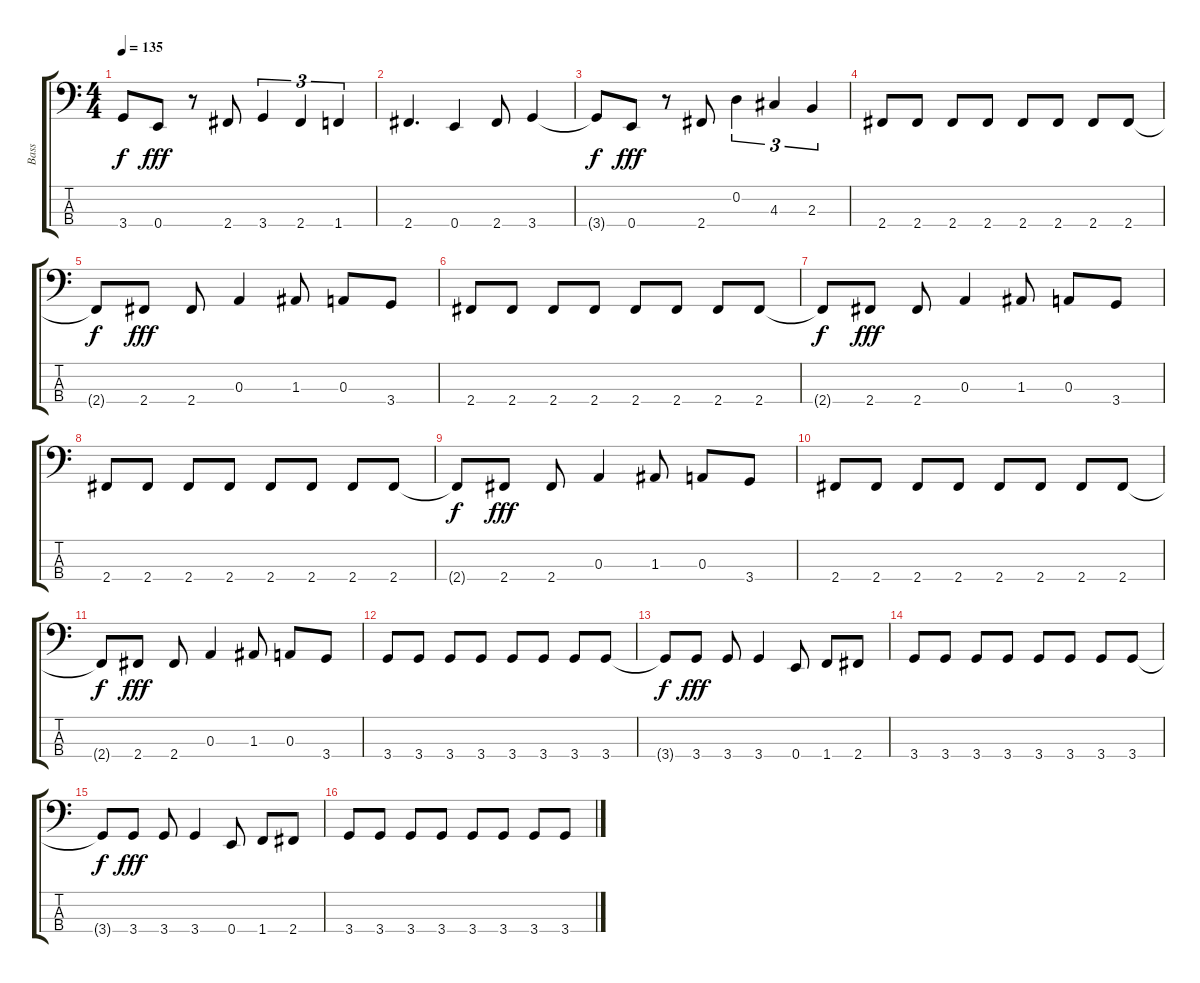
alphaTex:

\track ("Bass                " "Bass      ") {instrument acousticbass}
\staff {score tabs}
\tuning (G2 D2 A1 E1) {hide}
\ts (4 4)
\tempo 135
\clef f4
\ks c
3.4{t}.8{dy f} 0.4.8{dy fff} r.8 2.4.8 3.4.4{tu (3 2)} 2.4.4{tu (3 2)} 1.4.4{tu (3 2)} |
2.4.4{d} 0.4.4 2.4.8 3.4.4 |
3.4{t}.8{dy f} 0.4.8{dy fff} r.8 2.4.8 0.2.4{tu (3 2)} 4.3.4{tu (3 2)} 2.3.4{tu (3 2)} |
2.4.8 2.4.8 2.4.8 2.4.8 2.4.8 2.4.8 2.4.8 2.4.8 |
2.4{t}.8{dy f} 2.4.8{dy fff} 2.4.8 0.3.4 1.3.8 0.3.8 3.4.8 |
2.4.8 2.4.8 2.4.8 2.4.8 2.4.8 2.4.8 2.4.8 2.4.8 |
2.4{t}.8{dy f} 2.4.8{dy fff} 2.4.8 0.3.4 1.3.8 0.3.8 3.4.8 |
2.4.8 2.4.8 2.4.8 2.4.8 2.4.8 2.4.8 2.4.8 2.4.8 |
2.4{t}.8{dy f} 2.4.8{dy fff} 2.4.8 0.3.4 1.3.8 0.3.8 3.4.8 |
2.4.8 2.4.8 2.4.8 2.4.8 2.4.8 2.4.8 2.4.8 2.4.8 |
2.4{t}.8{dy f} 2.4.8{dy fff} 2.4.8 0.3.4 1.3.8 0.3.8 3.4.8 |
3.4.8 3.4.8 3.4.8 3.4.8 3.4.8 3.4.8 3.4.8 3.4.8 |
3.4{t}.8{dy f} 3.4.8{dy fff} 3.4.8 3.4.4 0.4.8 1.4.8 2.4.8 |
3.4.8 3.4.8 3.4.8 3.4.8 3.4.8 3.4.8 3.4.8 3.4.8 |
3.4{t}.8{dy f} 3.4.8{dy fff} 3.4.8 3.4.4 0.4.8 1.4.8 2.4.8 |
3.4.8 3.4.8 3.4.8 3.4.8 3.4.8 3.4.8 3.4.8 3.4.8
